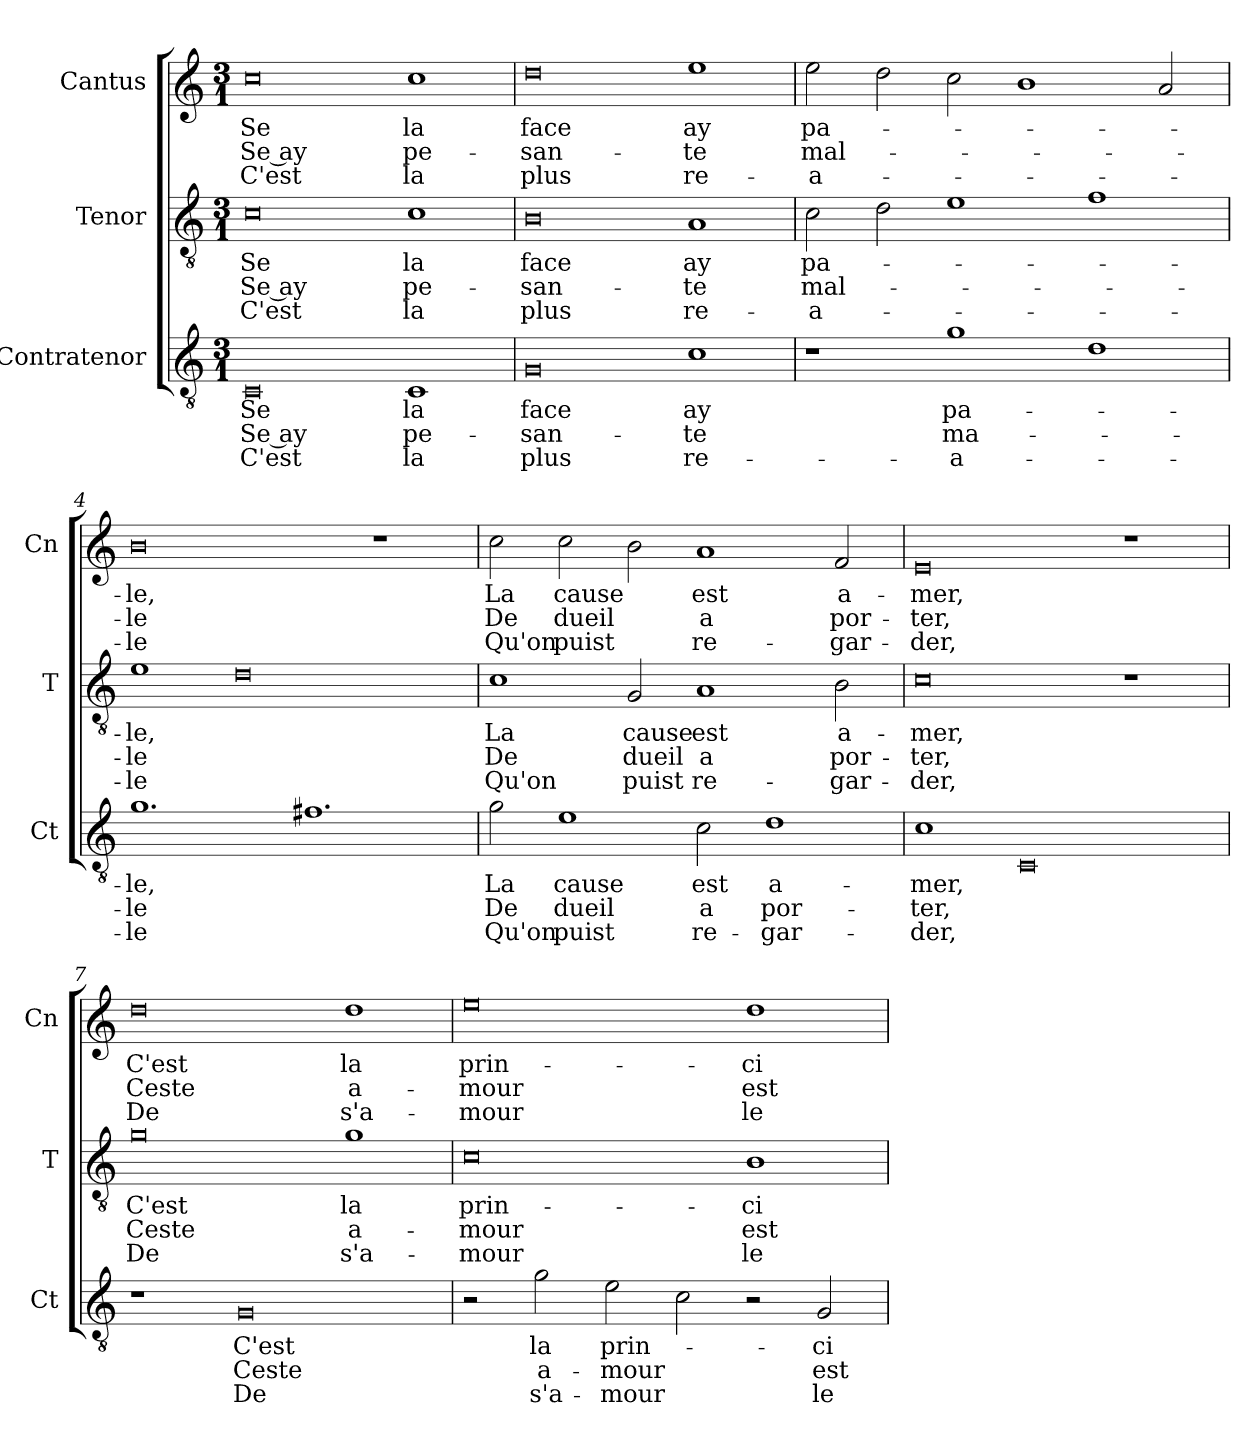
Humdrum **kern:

**kern	**text	**text	**text	**kern	**text	**text	**text	**kern	**text	**text	**text
*part3	*part3	*part3	*part3	*part2	*part2	*part2	*part2	*part1	*part1	*part1	*part1
*staff3	*staff3	*staff3	*staff3	*staff2	*staff2	*staff2	*staff2	*staff1	*staff1	*staff1	*staff1
*I"Contratenor	*	*	*	*I"Tenor	*	*	*	*I"Cantus	*	*	*
*I'Ct	*	*	*	*I'T	*	*	*	*I'Cn	*	*	*
*clefGv2	*	*	*	*clefGv2	*	*	*	*clefG2	*	*	*
*k[]	*	*	*	*k[]	*	*	*	*k[]	*	*	*
*M3/1	*	*	*	*M3/1	*	*	*	*M3/1	*	*	*
=1	=1	=1	=1	=1	=1	=1	=1	=1	=1	=1	=1
0C	Se	Se ay	C'est	0c	Se	Se ay	C'est	0cc	Se	Se ay	C'est
1C	la	pe-	la	1c	la	pe-	la	1cc	la	pe-	la
=2	=2	=2	=2	=2	=2	=2	=2	=2	=2	=2	=2
0G	face	san-	plus	0B	face	-san-	plus	0dd	face	-san-	plus
1c	ay	-te	re-	1A	ay	-te	re-	1ee	ay	-te	re-
=3	=3	=3	=3	=3	=3	=3	=3	=3	=3	=3	=3
1r	.	.	.	2c\	pa-	mal-	-a-	2ee\	pa-	mal-	-a-
.	.	.	.	2d\	.	.	.	2dd\	.	.	.
1g	pa-	ma-	-a-	1e	.	.	.	2cc\	.	.	.
.	.	.	.	.	.	.	.	1b	.	.	.
1d	.	.	.	1f	.	.	.	.	.	.	.
.	.	.	.	.	.	.	.	2a/	.	.	.
=4	=4	=4	=4	=4	=4	=4	=4	=4	=4	=4	=4
1.g	-le,	-le	-le	1e	-le,	-le	-le	0b	-le,	-le	-le
.	.	.	.	0d	.	.	.	.	.	.	.
1.f#X	.	.	.	.	.	.	.	.	.	.	.
.	.	.	.	.	.	.	.	1r	.	.	.
=5	=5	=5	=5	=5	=5	=5	=5	=5	=5	=5	=5
2g\	La	De	Qu'on	1c	La	De	Qu'on	2cc\	La	De	Qu'on
1e	cause	dueil	puist	.	.	.	.	2cc\	cause	dueil	puist
.	.	.	.	2G/	cause	dueil	puist	2b\	.	.	.
2c\	est	a	re-	1A	est	a	re-	1a	est	a	re-
1d	a-	por-	-gar-	.	.	.	.	.	.	.	.
.	.	.	.	2B\	a-	por-	-gar-	2f/	a-	por-	-gar-
=6	=6	=6	=6	=6	=6	=6	=6	=6	=6	=6	=6
1c	-mer,	-ter,	-der,	0c	-mer,	-ter,	-der,	0e	-mer,	-ter,	-der,
0C	.	.	.	.	.	.	.	.	.	.	.
.	.	.	.	1r	.	.	.	1r	.	.	.
=7	=7	=7	=7	=7	=7	=7	=7	=7	=7	=7	=7
1r	.	.	.	0g	C'est	Ceste	De	0dd	C'est	Ceste	De
0G	C'est	Ceste	De	.	.	.	.	.	.	.	.
.	.	.	.	1g	la	a-	s'a-	1dd	la	a-	s'a-
=8	=8	=8	=8	=8	=8	=8	=8	=8	=8	=8	=8
2r	.	.	.	0c	prin-	-mour	-mour	0ee	prin-	-mour	-mour
2g\	la	a-	s'a-	.	.	.	.	.	.	.	.
2e\	prin-	-mour	-mour	.	.	.	.	.	.	.	.
2c\	.	.	.	.	.	.	.	.	.	.	.
2r	.	.	.	1B	-ci-	est	le-	1dd	-ci-	est	le-
2G/	-ci-	-est	le-	.	.	.	.	.	.	.	.
=	=	=	=	=	=	=	=	=	=	=	=
*-	*-	*-	*-	*-	*-	*-	*-	*-	*-	*-	*-
